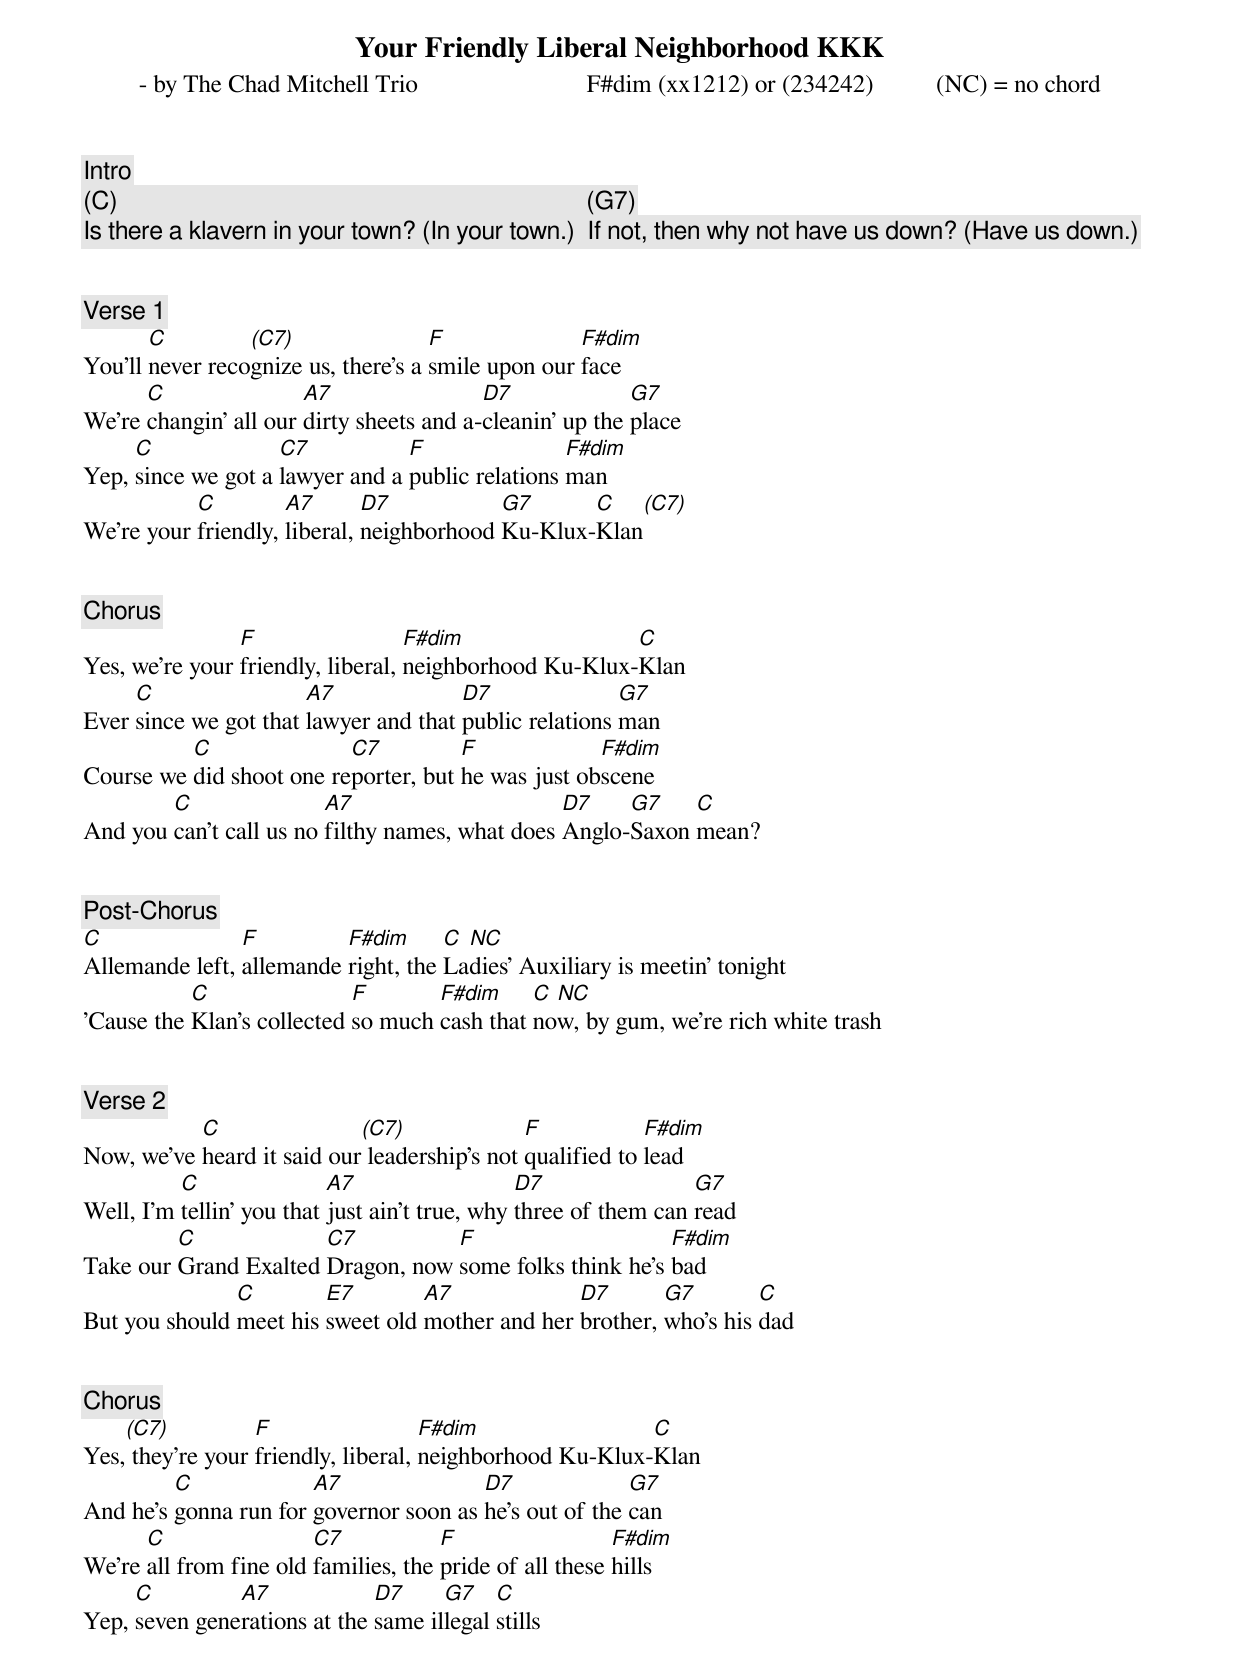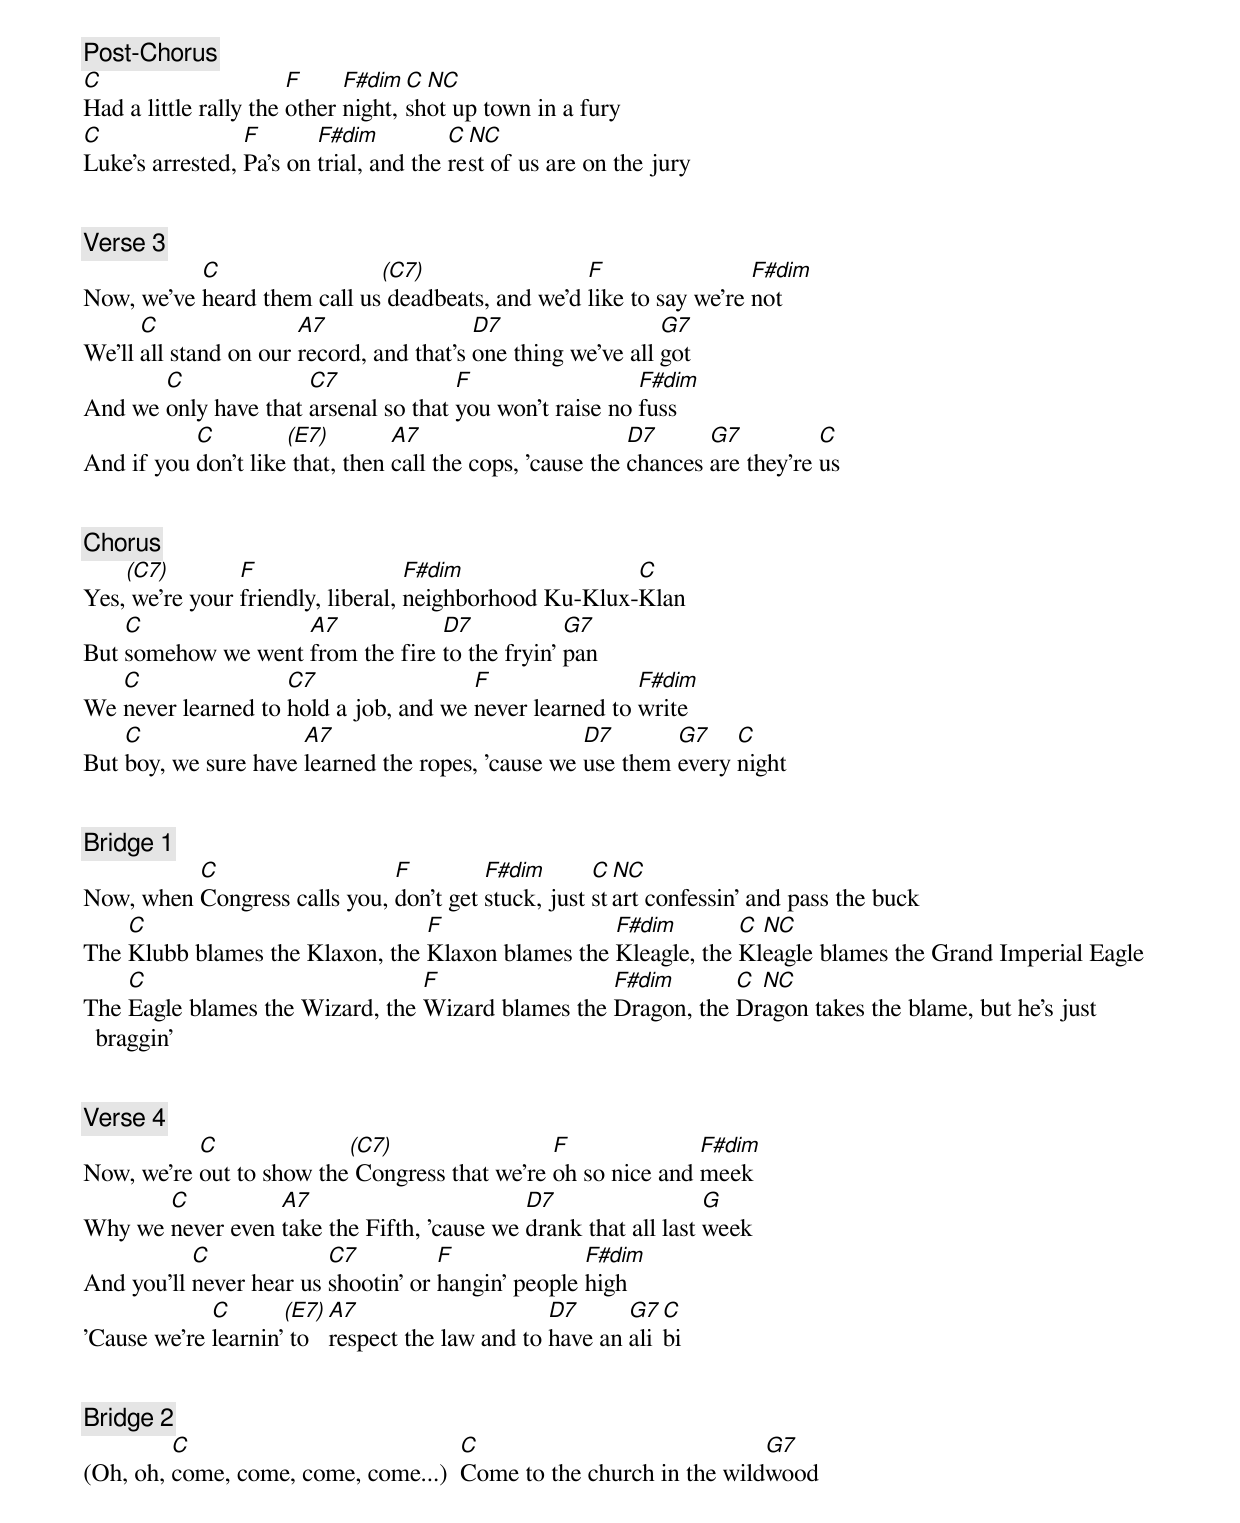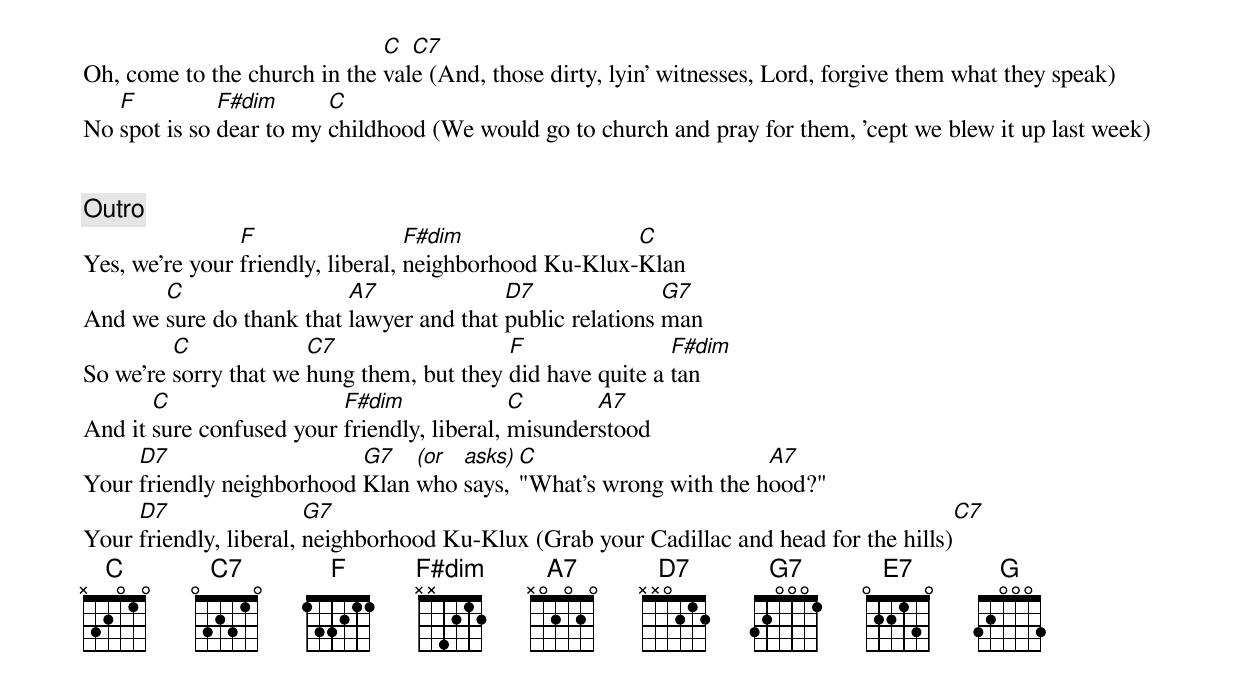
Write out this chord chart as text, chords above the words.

Your Friendly Liberal Neighborhood KKK
- by The Chad Mitchell Trio                           F#dim (xx1212) or (234242)          (NC) = no chord

[Intro]
(C)                                                                           (G7)
Is there a klavern in your town? (In your town.)  If not, then why not have us down? (Have us down.)


[Verse 1]
       C         (C7)                F              F#dim
You'll never recognize us, there's a smile upon our face
      C                A7                 D7              G7
We're changin' all our dirty sheets and a-cleanin' up the place
     C              C7           F                F#dim
Yep, since we got a lawyer and a public relations man
           C         A7       D7           G7      C    (C7)
We're your friendly, liberal, neighborhood Ku-Klux-Klan


[Chorus]
                F                  F#dim                C
Yes, we're your friendly, liberal, neighborhood Ku-Klux-Klan
     C                 A7              D7               G7
Ever since we got that lawyer and that public relations man
          C               C7          F             F#dim
Course we did shoot one reporter, but he was just obscene
        C                A7                      D7    G7    C
And you can't call us no filthy names, what does Anglo-Saxon mean?


[Post-Chorus]
C               F         F#dim      C (NC)
Allemande left, allemande right, the Ladies' Auxiliary is meetin' tonight
           C                F       F#dim     C (NC)
'Cause the Klan's collected so much cash that now, by gum, we're rich white trash


[Verse 2]
           C                (C7)              F            F#dim
Now, we've heard it said our leadership's not qualified to lead
          C                A7                   D7                G7
Well, I'm tellin' you that just ain't true, why three of them can read
         C             C7          F                     F#dim
Take our Grand Exalted Dragon, now some folks think he's bad
               C        E7        A7             D7       G7        C
But you should meet his sweet old mother and her brother, who's his dad


[Chorus]
    (C7)          F                  F#dim                C
Yes, they're your friendly, liberal, neighborhood Ku-Klux-Klan
         C             A7               D7              G7
And he's gonna run for governor soon as he's out of the can
      C                 C7            F                  F#dim
We're all from fine old families, the pride of all these hills
     C         A7             D7     G7    C
Yep, seven generations at the same illegal stills


[Post-Chorus]
C                      F     F#dim  C (NC)
Had a little rally the other night, shot up town in a fury
C                F       F#dim          C (NC)
Luke's arrested, Pa's on trial, and the rest of us are on the jury


[Verse 3]
           C                 (C7)                 F                 F#dim
Now, we've heard them call us deadbeats, and we'd like to say we're not
      C                A7                 D7                  G7
We'll all stand on our record, and that's one thing we've all got
       C              C7              F                  F#dim
And we only have that arsenal so that you won't raise no fuss
           C         (E7)        A7                        D7      G7          C
And if you don't like that, then call the cops, 'cause the chances are they're us


[Chorus]
    (C7)        F                  F#dim                C
Yes, we're your friendly, liberal, neighborhood Ku-Klux-Klan
    C               A7            D7            G7
But somehow we went from the fire to the fryin' pan
   C                C7                 F                F#dim
We never learned to hold a job, and we never learned to write
    C                 A7                           D7       G7    C
But boy, we sure have learned the ropes, 'cause we use them every night


[Bridge 1]
          C                   F         F#dim       C (NC)
Now, when Congress calls you, don't get stuck, just start confessin' and pass the buck
    C                            F                 F#dim        C (NC)
The Klubb blames the Klaxon, the Klaxon blames the Kleagle, the Kleagle blames the Grand Imperial Eagle
    C                            F                 F#dim       C (NC)
The Eagle blames the Wizard, the Wizard blames the Dragon, the Dragon takes the blame, but he's just braggin'


[Verse 4]
           C              (C7)                 F              F#dim
Now, we're out to show the Congress that we're oh so nice and meek
       C          A7                        D7                  G
Why we never even take the Fifth, 'cause we drank that all last week
           C             C7          F              F#dim
And you'll never hear us shootin' or hangin' people high
             C       (E7) A7                     D7      G7 C
'Cause we're learnin' to  respect the law and to have an alibi


[Bridge 2]
         C                           C                             G7
(Oh, oh, come, come, come, come...)  Come to the church in the wildwood
                              C  C7
Oh, come to the church in the vale (And, those dirty, lyin' witnesses, Lord, forgive them what they speak)
   F          F#dim      C
No spot is so dear to my childhood (We would go to church and pray for them, 'cept we blew it up last week)


[Outro]
                F                  F#dim                C
Yes, we're your friendly, liberal, neighborhood Ku-Klux-Klan
       C                  A7              D7               G7
And we sure do thank that lawyer and that public relations man
         C             C7                  F                F#dim
So we're sorry that we hung them, but they did have quite a tan
       C                  F#dim              C       A7
And it sure confused your friendly, liberal, misunderstood
     D7                    G7   (or asks) C                       A7
Your friendly neighborhood Klan who says, "What's wrong with the hood?"
     D7                 G7                                                               C7
Your friendly, liberal, neighborhood Ku-Klux (Grab your Cadillac and head for the hills)
